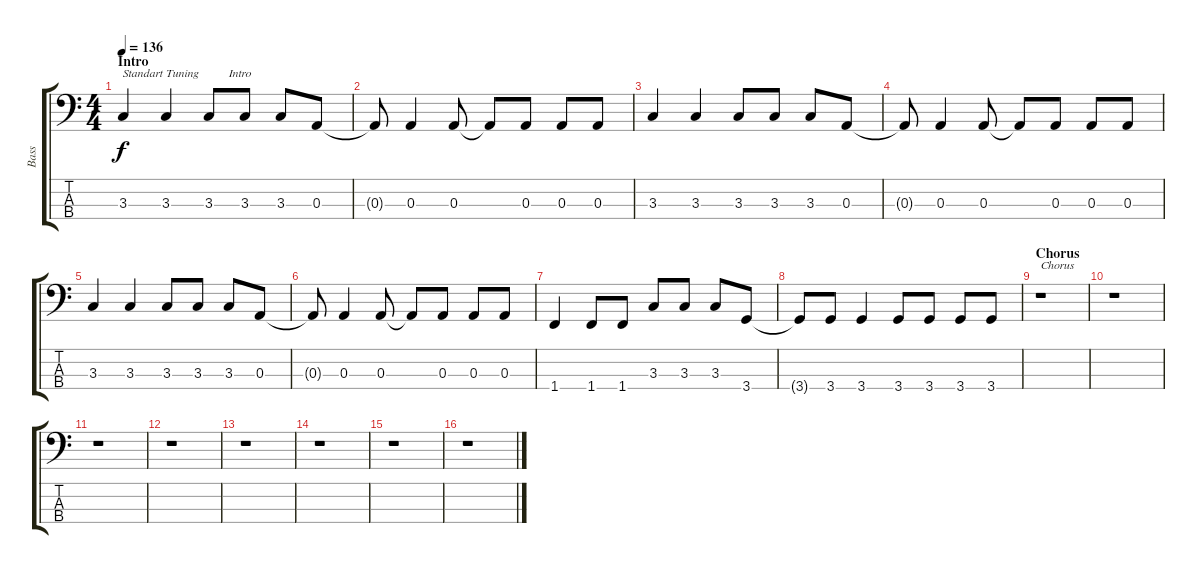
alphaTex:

\track ("Bass" "Bass") {instrument electricbasspick}
\staff {score tabs}
\tuning (G2 D2 A1 E1) {hide}
\ts (4 4)
\section ("" "Intro")
\tempo 136
\clef f4
\ks c
3.3.4{txt "Standart Tuning          Intro" dy f instrument electricbasspick} 3.3.4 3.3.8 3.3.8 3.3.8 0.3.8 |
0.3{t}.8 0.3.4 0.3.8 0.3{t}.8 0.3.8 0.3.8 0.3.8 |
3.3.4 3.3.4 3.3.8 3.3.8 3.3.8 0.3.8 |
0.3{t}.8 0.3.4 0.3.8 0.3{t}.8 0.3.8 0.3.8 0.3.8 |
3.3.4 3.3.4 3.3.8 3.3.8 3.3.8 0.3.8 |
0.3{t}.8 0.3.4 0.3.8 0.3{t}.8 0.3.8 0.3.8 0.3.8 |
1.4.4 1.4.8 1.4.8 3.3.8 3.3.8 3.3.8 3.4.8 |
3.4{t}.8 3.4.8 3.4.4 3.4.8 3.4.8 3.4.8 3.4.8 |
\section ("" "Chorus")
r.1{txt "Chorus"} |
r.1 |
r.1 |
r.1 |
r.1 |
r.1 |
r.1 |
r.1
